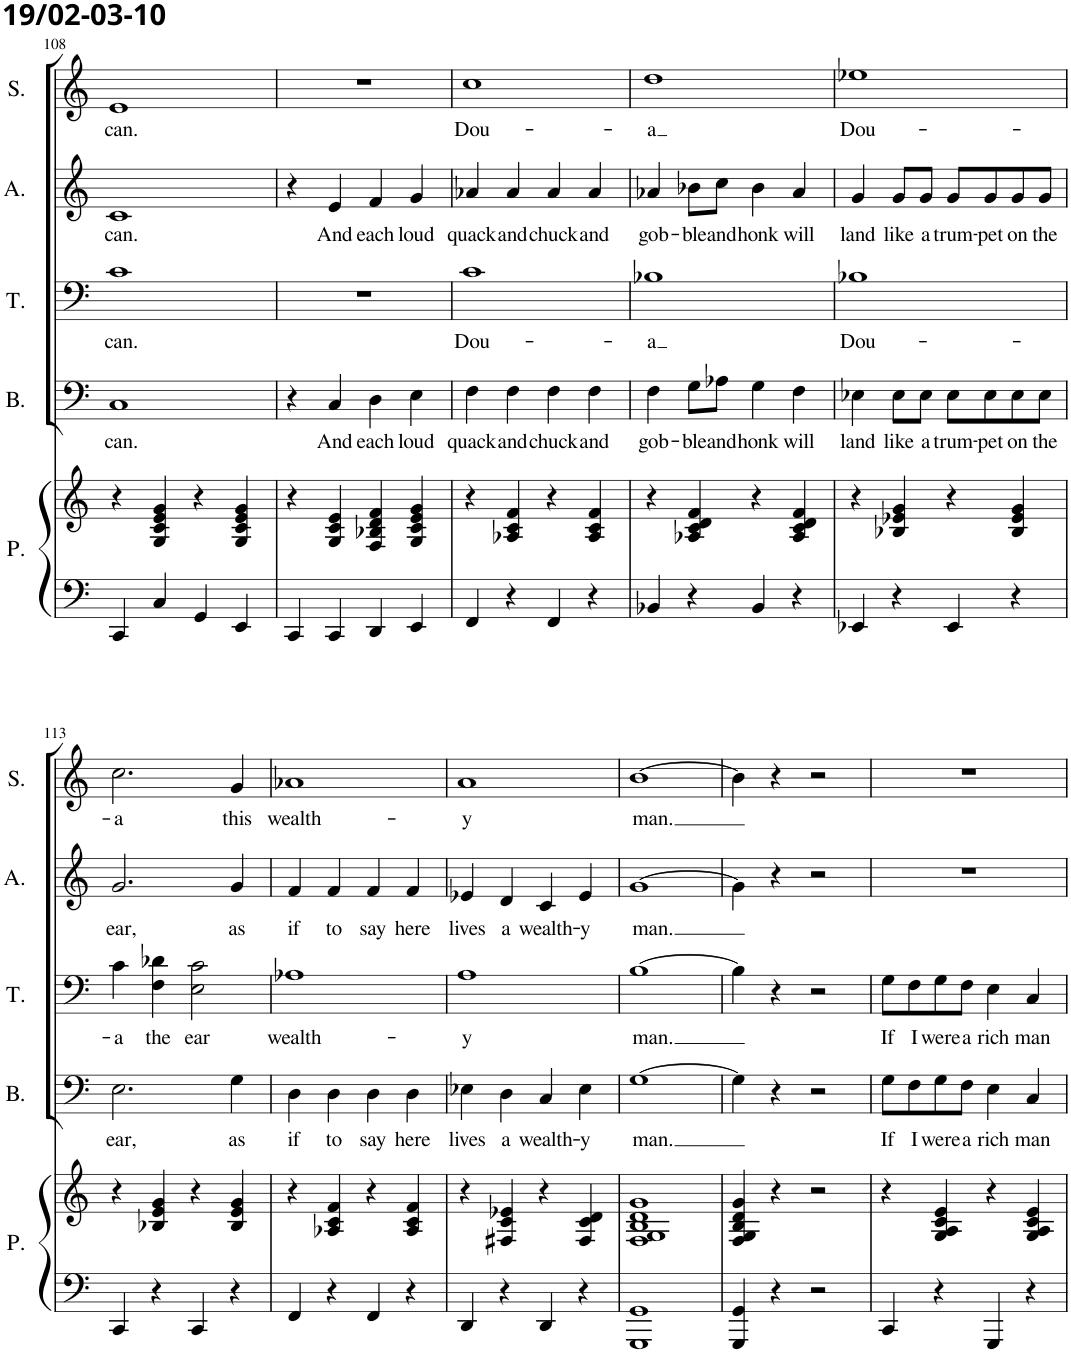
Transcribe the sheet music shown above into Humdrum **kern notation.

**kern	**kern	**kern	**text	**kern	**text	**kern	**text	**kern	**text
*part5	*part5	*part4	*part4	*part3	*part3	*part2	*part2	*part1	*part1
*staff6	*staff5	*staff4	*staff4	*staff3	*staff3	*staff2	*staff2	*staff1	*staff1
*I"Piano	*	*I"Bas	*	*I"Tenor	*	*I"Alt	*	*I"Sopraan	*
*I'P.	*	*I'B.	*	*I'T.	*	*I'A.	*	*I'S.	*
!!LO:PB:g=z
*clefF4	*clefG2	*clefF4	*	*clefF4	*	*clefG2	*	*clefG2	*
*k[]	*k[]	*k[]	*	*k[]	*	*k[]	*	*k[]	*
*M4/4	*M4/4	*M4/4	*	*M4/4	*	*M4/4	*	*M4/4	*
=108	=108	=108	=108	=108	=108	=108	=108	=108	=108
!	!	!	!LO:LY:b	!	!LO:LY:b	!	!LO:LY:b	!	!LO:LY:b
4CC/	4r	1C	can.	1c	can.	1c	can.	1e	can.
4C/	4G/ 4c/ 4e/ 4g/	.	.	.	.	.	.	.	.
4GG/	4r	.	.	.	.	.	.	.	.
4EE/	4G/ 4c/ 4e/ 4g/	.	.	.	.	.	.	.	.
=109	=109	=109	=109	=109	=109	=109	=109	=109	=109
4CC/	4r	4r	.	1r	.	4r	.	1r	.
!	!	!	!LO:LY:b	!	!	!	!LO:LY:b	!	!
4CC/	4G/ 4c/ 4e/	4C/	And	.	.	4e/	And	.	.
!	!	!	!LO:LY:b	!	!	!	!LO:LY:b	!	!
4DD/	4F/ 4B-X/ 4d/ 4f/	4D\	each	.	.	4f/	each	.	.
!	!	!	!LO:LY:b	!	!	!	!LO:LY:b	!	!
4EE/	4G/ 4c/ 4e/ 4g/	4E\	loud	.	.	4g/	loud	.	.
=110	=110	=110	=110	=110	=110	=110	=110	=110	=110
!	!	!	!LO:LY:b	!	!LO:LY:b	!	!LO:LY:b	!	!LO:LY:b
4FF/	4r	4F\	quack	1c	Dou-	4a-X/	quack	1cc	Dou-
!	!	!	!LO:LY:b	!	!	!	!LO:LY:b	!	!
4r	4A-X/ 4c/ 4f/	4F\	and	.	.	4a-/	and	.	.
!	!	!	!LO:LY:b	!	!	!	!LO:LY:b	!	!
4FF/	4r	4F\	chuck	.	.	4a-/	chuck	.	.
!	!	!	!LO:LY:b	!	!	!	!LO:LY:b	!	!
4r	4A-/ 4c/ 4f/	4F\	and	.	.	4a-/	and	.	.
=111	=111	=111	=111	=111	=111	=111	=111	=111	=111
!	!	!	!LO:LY:b	!	!LO:LY:b	!	!LO:LY:b	!	!LO:LY:b
4BB-X/	4r	4F\	gob-	1B-X	-a	4a-X/	gob-	1dd	-a
!	!	!	!LO:LY:b	!	!	!	!LO:LY:b	!	!
4r	4A-X/ 4c/ 4d/ 4f/	8G\L	-ble	.	.	8b-X\L	-ble	.	.
!	!	!	!LO:LY:b	!	!	!	!LO:LY:b	!	!
.	.	8A-X\J	and	.	.	8cc\J	and	.	.
!	!	!	!LO:LY:b	!	!	!	!LO:LY:b	!	!
4BB-/	4r	4G\	honk	.	.	4b-\	honk	.	.
!	!	!	!LO:LY:b	!	!	!	!LO:LY:b	!	!
4r	4A-/ 4c/ 4d/ 4f/	4F\	will	.	.	4a-/	will	.	.
=112	=112	=112	=112	=112	=112	=112	=112	=112	=112
!	!	!	!LO:LY:b	!	!LO:LY:b	!	!LO:LY:b	!	!LO:LY:b
4EE-X/	4r	4E-X\	land	1B-X	Dou-	4g/	land	1ee-X	Dou-
!	!	!	!LO:LY:b	!	!	!	!LO:LY:b	!	!
4r	4B-X/ 4e-X/ 4g/	8E-\L	like	.	.	8g/L	like	.	.
!	!	!	!LO:LY:b	!	!	!	!LO:LY:b	!	!
.	.	8E-\J	a	.	.	8g/J	a	.	.
!	!	!	!LO:LY:b	!	!	!	!LO:LY:b	!	!
4EE-/	4r	8E-\L	trum-	.	.	8g/L	trum-	.	.
!	!	!	!LO:LY:b	!	!	!	!LO:LY:b	!	!
.	.	8E-\	-pet	.	.	8g/	-pet	.	.
!	!	!	!LO:LY:b	!	!	!	!LO:LY:b	!	!
4r	4B-/ 4e-/ 4g/	8E-\	on	.	.	8g/	on	.	.
!	!	!	!LO:LY:b	!	!	!	!LO:LY:b	!	!
.	.	8E-\J	the	.	.	8g/J	the	.	.
!!LO:LB:g=z
=113	=113	=113	=113	=113	=113	=113	=113	=113	=113
!	!	!	!LO:LY:b	!	!LO:LY:b	!	!LO:LY:b	!	!LO:LY:b
4CC/	4r	2.E\	ear,	4c\	-a	2.g/	ear,	2.cc\	-a
!	!	!	!	!	!LO:LY:b	!	!	!	!
4r	4B-X/ 4e/ 4g/	.	.	4F\ 4d-X\	the	.	.	.	.
!	!	!	!	!	!LO:LY:b	!	!	!	!
4CC/	4r	.	.	2E\ 2c\	ear	.	.	.	.
!	!	!	!LO:LY:b	!	!	!	!LO:LY:b	!	!LO:LY:b
4r	4B-/ 4e/ 4g/	4G\	as	.	.	4g/	as	4g/	this
=114	=114	=114	=114	=114	=114	=114	=114	=114	=114
!	!	!	!LO:LY:b	!	!LO:LY:b	!	!LO:LY:b	!	!LO:LY:b
4FF/	4r	4D\	if	1A-X	wealth-	4f/	if	1a-X	wealth-
!	!	!	!LO:LY:b	!	!	!	!LO:LY:b	!	!
4r	4A-X/ 4c/ 4f/	4D\	to	.	.	4f/	to	.	.
!	!	!	!LO:LY:b	!	!	!	!LO:LY:b	!	!
4FF/	4r	4D\	say	.	.	4f/	say	.	.
!	!	!	!LO:LY:b	!	!	!	!LO:LY:b	!	!
4r	4A-/ 4c/ 4f/	4D\	here	.	.	4f/	here	.	.
=115	=115	=115	=115	=115	=115	=115	=115	=115	=115
!	!	!	!LO:LY:b	!	!LO:LY:b	!	!LO:LY:b	!	!LO:LY:b
4DD/	4r	4E-X\	lives	1A	-y	4e-X/	lives	1a	-y
!	!	!	!LO:LY:b	!	!	!	!LO:LY:b	!	!
4r	4F#X/ 4c/ 4e-X/	4D\	a	.	.	4d/	a	.	.
!	!	!	!LO:LY:b	!	!	!	!LO:LY:b	!	!
4DD/	4r	4C/	wealth-	.	.	4c/	wealth-	.	.
!	!	!	!LO:LY:b	!	!	!	!LO:LY:b	!	!
4r	4F#/ 4c/ 4d/	4E-\	-y	.	.	4e-/	-y	.	.
=116	=116	=116	=116	=116	=116	=116	=116	=116	=116
!	!	!	!LO:LY:b	!	!LO:LY:b	!	!LO:LY:b	!	!LO:LY:b
1GGG 1GG	1F 1G 1B 1d 1g	[1G	man.	[1B	man.	[1g	man.	[1b	man.
=117	=117	=117	=117	=117	=117	=117	=117	=117	=117
4GGG/ 4GG/	4F/ 4G/ 4B/ 4d/ 4g/	4G\]	.	4B\]	.	4g\]	.	4b\]	.
4r	4r	4r	.	4r	.	4r	.	4r	.
2r	2r	2r	.	2r	.	2r	.	2r	.
=118	=118	=118	=118	=118	=118	=118	=118	=118	=118
!	!	!	!LO:LY:b	!	!LO:LY:b	!	!	!	!
4CC/	4r	8G\L	If	8G\L	If	1r	.	1r	.
!	!	!	!LO:LY:b	!	!LO:LY:b	!	!	!	!
.	.	8F\	I	8F\	I	.	.	.	.
!	!	!	!LO:LY:b	!	!LO:LY:b	!	!	!	!
4r	4G/ 4A/ 4c/ 4e/	8G\	were	8G\	were	.	.	.	.
!	!	!	!LO:LY:b	!	!LO:LY:b	!	!	!	!
.	.	8F\J	a	8F\J	a	.	.	.	.
!	!	!	!LO:LY:b	!	!LO:LY:b	!	!	!	!
4GGG/	4r	4E\	rich	4E\	rich	.	.	.	.
!	!	!	!LO:LY:b	!	!LO:LY:b	!	!	!	!
4r	4G/ 4A/ 4c/ 4e/	4C/	man	4C/	man	.	.	.	.
=	=	=	=	=	=	=	=	=	=
*-	*-	*-	*-	*-	*-	*-	*-	*-	*-
